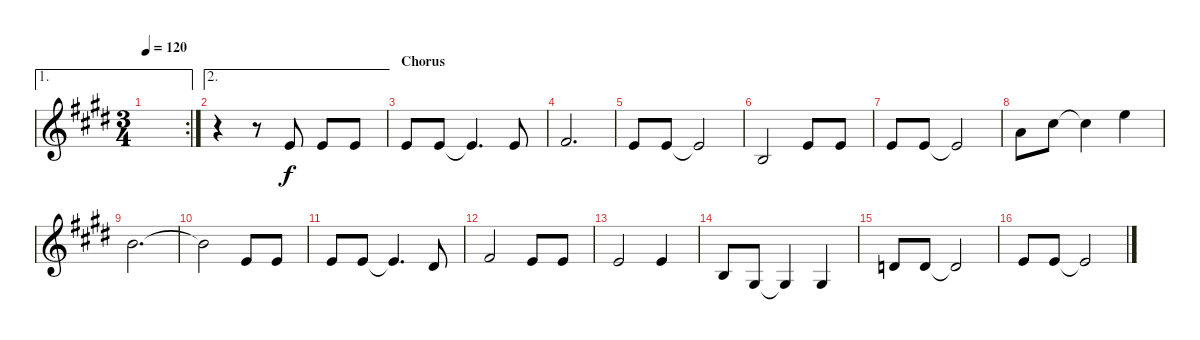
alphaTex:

\defaultSystemsLayout 4
\bracketExtendMode groupsimilarinstruments
\singleTrackTrackNamePolicy hidden
\multiTrackTrackNamePolicy allsystems
\otherSystemsTrackNameOrientation horizontal
\track ("Voice3" "Voice3") {instrument acousticguitarsteel}
\staff {score}
\tuning (E4 B3 G3 D3 A2 E2)
\ae 1
\rc 2
\ts (3 4)
\tempo 120
\clef g2
\ks e
|
\ae 2
r.4 r.8 2.4.8 2.4.8 2.4.8 |
\section ("" "Chorus")
2.4.8 2.4.8 2.4{t}.4{d} 2.4.8 |
4.4.2{d} |
2.4.8 2.4.8 2.4{t}.2 |
2.5.2 2.4.8 2.4.8 |
2.4.8 2.4.8 2.4{t}.2 |
2.3.8 2.2.8 2.2{t}.4 5.2.4 |
4.3.2{d} |
4.3{t}.2 2.4.8 2.4.8 |
2.4.8 2.4.8 2.4{t}.4{d} 1.4.8 |
4.4.2 2.4.8 2.4.8 |
2.4.2 2.4.4 |
2.5.8 4.6.8 4.6{t}.4 4.6.4 |
0.4.8 0.4.8 0.4{t}.2 |
2.4.8 2.4.8 2.4{t}.2
